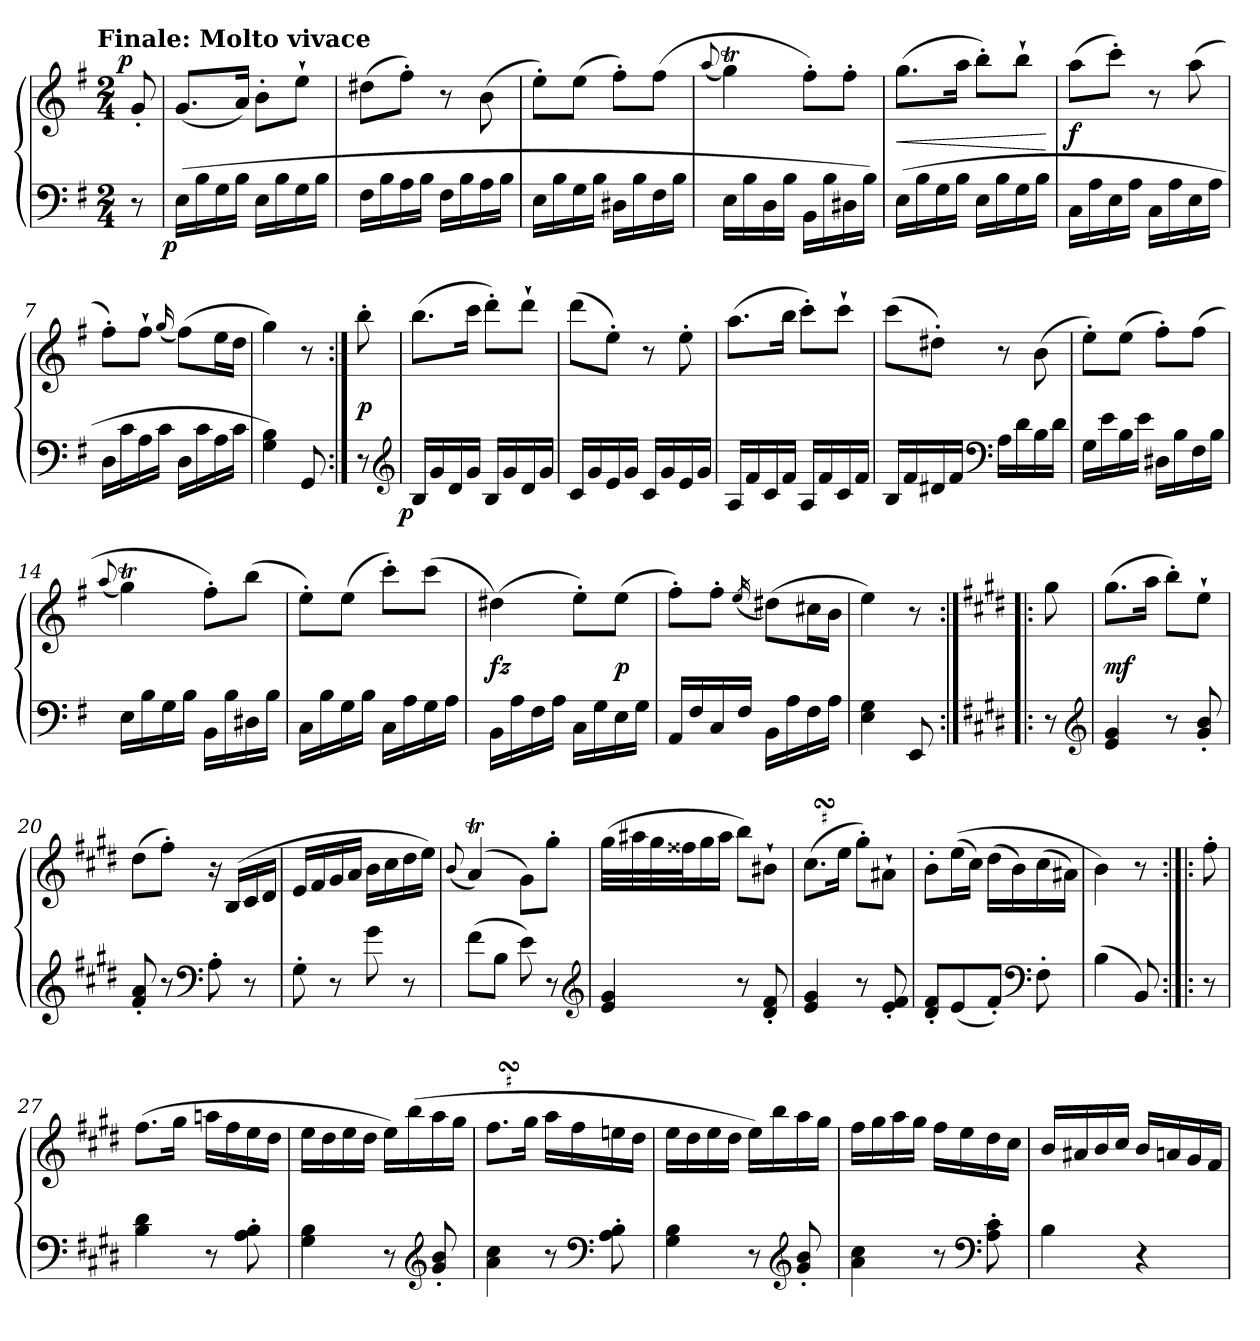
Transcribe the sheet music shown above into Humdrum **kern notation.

**kern	**kern	**dynam
*part1	*part1	*part1
*staff2	*staff1	*staff1/2
*clefF4	*clefG2	*
*k[f#]	*k[f#]	*
*e:	*e:	*
!!LO:TX:omd:t=Finale&colon; Molto vivace
*M2/4	*M2/4	*
*MM160	*MM160	*
=	=	=
!	!	!LO:DY:a:rj
8r	8g'	p
=1	=1	=1
!	!	!LO:DY:b=2:rj
(16ELL	(8.gL	p
16B	.	.
16G	.	.
16BJJ	16aJk)	.
16ELL	8b'L	.
16B	.	.
16G	8ee`J	.
16BJJ	.	.
=2	=2	=2
16F#LL	(8dd#XL	.
16B	.	.
16A	8ff#'J)	.
16BJJ	.	.
16F#LL	8r	.
16B	.	.
16A	(8b	.
16BJJ	.	.
=3	=3	=3
16ELL	8ee'L)	.
16B	.	.
16G	(8eeJ	.
16BJJ	.	.
16D#XLL	8ff#'L)	.
16B	.	.
16F#	(8ff#J	.
16BJJ	.	.
=4	=4	=4
.	(8qqaa	.
16ELL	4ggT)	.
16B	.	.
16D	.	.
16BJJ	.	.
16BBLL	8ff#'L)	.
16B	.	.
16D#X	8ff#'J	.
16BJJ)	.	.
=5	=5	=5
(16ELL	(8.ggL	<
16B	.	.
16G	.	.
16BJJ	16aaJk	.
16ELL	8bb'L)	.
16B	.	.
16G	8bb`J	.
16BJJ	.	.
.	.	[
!!LO:LB:g=z
=6	=6	=6
16CLL	(8aaL	f
16A	.	.
16E	8ccc'J)	.
16AJJ	.	.
16CLL	8r	.
16A	.	.
16E	(8aa	.
16AJJ	.	.
=7	=7	=7
16DLL	8ff#'L)	.
16c	.	.
16A	8ff#`J	.
16cJJ	.	.
.	(16qqgg	.
16DLL	(8ff#L)	.
16c	.	.
16A	16eeL	.
16cJJ	16ddJJ	.
=8	=8	=8
4G 4B)	4gg)	.
8GG	8r	.
=:|!	=:|!	=:|!
8r	8bb'	p
*clefG2	*	*
=9	=9	=9
!	!	!LO:DY:b=2:rj
16BLL	(8.bbL	p
16g	.	.
16d	.	.
16gJJ	16cccJk	.
16BLL	8ddd'L)	.
16g	.	.
16d	8ddd`J	.
16gJJ	.	.
=10	=10	=10
16cLL	(8dddL	.
16g	.	.
16e	8ee'J)	.
16gJJ	.	.
16cLL	8r	.
16g	.	.
16e	8ee'	.
16gJJ	.	.
=11	=11	=11
16ALL	(8.aaL	.
16f#	.	.
16c	.	.
16f#JJ	16bbJk	.
16ALL	8ccc'L)	.
16f#	.	.
16c	8ccc`J	.
16f#JJ	.	.
!!LO:LB:g=z
=12	=12	=12
16BLL	(8cccL	.
16f#	.	.
16d#X	8dd#X'J)	.
16f#JJ	.	.
*clefF4	*	*
16ALL	8r	.
16d#	.	.
16B	(8b	.
16d#JJ	.	.
=13	=13	=13
16GLL	8ee'L)	.
16e	.	.
16B	(8eeJ	.
16eJJ	.	.
16D#XLL	8ff#'L)	.
16B	.	.
16F#	(8ff#J	.
16BJJ	.	.
=14	=14	=14
.	(8qqaa	.
16ELL	4ggT)	.
16B	.	.
16G	.	.
16BJJ	.	.
16BBLL	8ff#'L)	.
16B	.	.
16D#X	(8bbJ	.
16BJJ	.	.
=15	=15	=15
16CLL	8ee'L)	.
16B	.	.
16G	(8eeJ	.
16BJJ	.	.
16CLL	8ccc'L)	.
16A	.	.
16G	(8cccJ	.
16AJJ	.	.
=16	=16	=16
16BBLL	(4dd#X)	fz
16A	.	.
16F#	.	.
16AJJ	.	.
16CLL	8ee'L)	.
16G	.	.
16E	(8eeJ	p
16GJJ	.	.
!!LO:LB:g=z
=17	=17	=17
16AALL	8ff#'L)	.
16F#	.	.
16C	8ff#'J	.
16F#JJ	.	.
.	(16qee	.
16BBLL	(8dd#XL)	.
16A	.	.
16F#	16cc#XL	.
16AJJ	16bJJ	.
=18	=18	=18
4E 4G	4ee)	.
8EE	8r	.
=:|!|:	=:|!|:	=:|!|:
*k[f#c#g#d#]	*k[f#c#g#d#]	*
8r	8gg#	.
*clefG2	*	*
=19	=19	=19
4e 4g#	(8.gg#L	mf
.	16aaJk	.
8r	8bb'L)	.
8g#' 8b'	8ee`J	.
=20	=20	=20
8f#' 8a'	(8dd#L	.
8r	8ff#'J)	.
*clefF4	*	*
8A'	16r	.
.	(16BLL	.
8r	16c#	.
.	16d#JJ	.
=21	=21	=21
8G#'	16eLL	.
.	16f#	.
8r	16g#	.
.	16aJJ	.
8g#	16bLL	.
.	16cc#	.
8r	16dd#	.
.	16eeJJ)	.
=22	=22	=22
.	(8qqb	.
(8f#L	(4aT)	.
8BJ	.	.
8e)	8g#L)	.
8r	8gg#'J	.
*clefG2	*	*
=23	=23	=23
4e 4g#	(32gg#LLL	.
.	32aa#X	.
.	32gg#	.
.	32ff##XJ	.
.	16gg#	.
.	16aa#JJ	.
8r	8bbL)	.
8d#' 8f#'	8b#X`J	.
!!LO:LB:g=z
=24	=24	=24
!	!LO:TURN:lacc=#	!
4e 4g#	(8.cc#SSsL	.
.	16eeJk	.
8r	8gg#'L)	.
8e' 8f#'	8a#X`J	.
=25	=25	=25
8d#' 8f#'L	8b'L	.
(8e	((16eeL	.
.	16cc#JJ)	.
8f#'J)	(16dd#LL	.
.	16b)	.
*clefF4	*	*
8F#'	(16cc#	.
.	16a#XJJ)	.
=26	=26	=26
(4B	4b)	.
8BB)	8r	.
=:|!|:	=:|!|:	=:|!|:
8r	8ff#'	.
=27	=27	=27
4B 4d#	(8.ff#L	.
.	16gg#Jk	.
8r	16aanLL	.
.	16ff#	.
8A' 8B'	16ee	.
.	16dd#JJ	.
=28	=28	=28
4G# 4B	16eeLL	.
.	16dd#	.
.	16ee	.
.	16dd#JJ	.
8r	16eeLL)	.
.	(16bb	.
*clefG2	*	*
8g#' 8b'	16aa	.
.	16gg#JJ	.
=29	=29	=29
!	!LO:TURN:lacc=#	!
4a 4cc#	8.ff#SSsL	.
.	16gg#Jk	.
8r	16aaLL	.
.	16ff#	.
*clefF4	*	*
8A' 8B'	16een	.
.	16dd#JJ	.
!!LO:LB:g=z
=30	=30	=30
4G# 4B	16eeLL	.
.	16dd#	.
.	16ee	.
.	16dd#JJ	.
8r	16eeLL)	.
.	16bb	.
*clefG2	*	*
8g#' 8b'	16aa	.
.	16gg#JJ	.
=31	=31	=31
4a 4cc#	16ff#LL	.
.	16gg#	.
.	16aa	.
.	16gg#JJ	.
8r	16ff#LL	.
.	16ee	.
*clefF4	*	*
8A' 8c#'	16dd#	.
.	16cc#JJ	.
=32	=32	=32
4B	16b/LL	.
.	16a#X/	.
.	16b/	.
.	16cc#/JJ	.
4r	16bLL	.
.	16an	.
.	16g#	.
.	16f#JJ	.
=	=	=
*-	*-	*-
